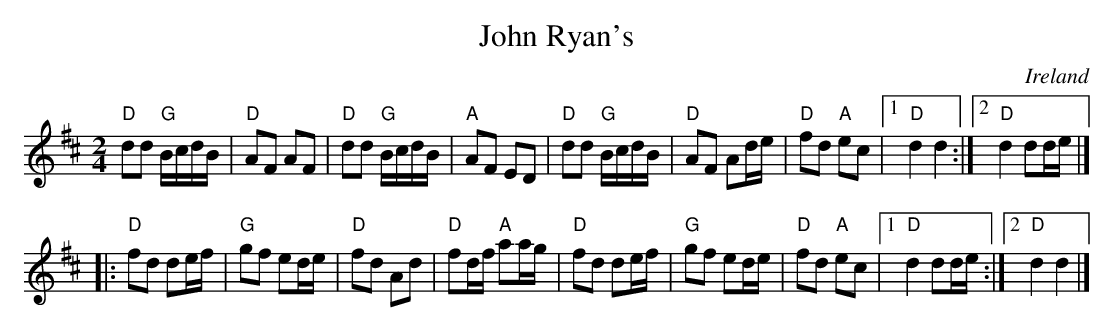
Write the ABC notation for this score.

X:1
T:John Ryan's
O:Ireland
M:2/4
L:1/8
K:D
"D"dd "G"B/c/d/B/|"D"AF AF|"D"dd "G"B/c/d/B/|"A"AF ED|\
"D"dd "G"B/c/d/B/|"D"AF Ad/e/|"D"fd "A"ec|[1 "D"d2 d2:|[2 "D"d2 dd/e/|]
|:"D"fd de/f/|"G"gf ed/e/|"D"fd Ad|"D"fd/f/ "A"aa/g/|\
"D"fd de/f/|"G"gf ed/e/|"D"fd "A"ec|[1 "D"d2 dd/e/:|[2 "D"d2 d2|]
